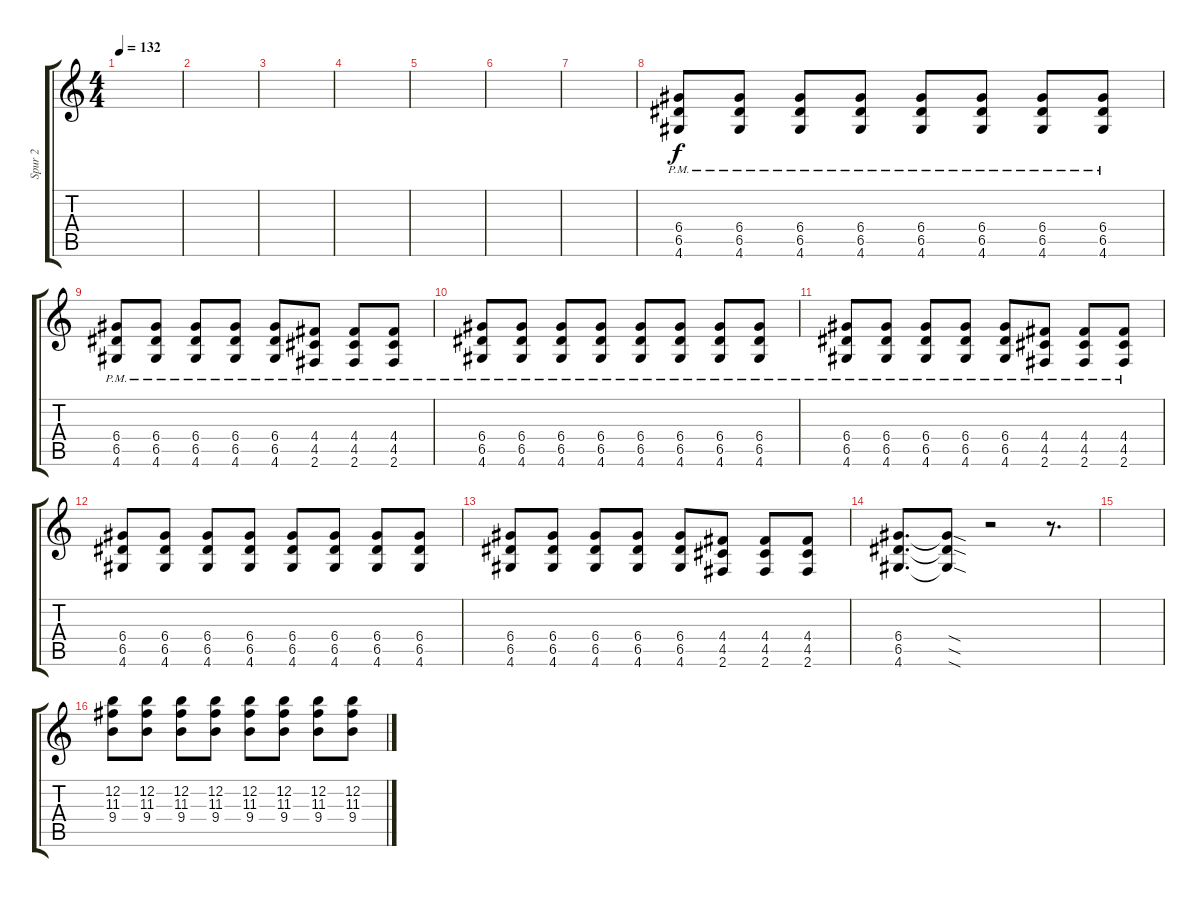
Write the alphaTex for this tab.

\track ("Spur 2" "Spur 2") {instrument overdrivenguitar}
\staff {score tabs}
\tuning (E4 B3 G3 D3 A2 E2) {hide}
\ts (4 4)
\tempo 132
\clef g2
\ks c
|
|
|
|
|
|
|
(6.4{pm} 6.5{pm} 4.6{pm}).8 (6.4{pm} 6.5{pm} 4.6{pm}).8 (6.4{pm} 6.5{pm} 4.6{pm}).8 (6.4{pm} 6.5{pm} 4.6{pm}).8 (6.4{pm} 6.5{pm} 4.6{pm}).8 (6.4{pm} 6.5{pm} 4.6{pm}).8 (6.4{pm} 6.5{pm} 4.6{pm}).8 (6.4{pm} 6.5{pm} 4.6{pm}).8 |
(6.4{pm} 6.5{pm} 4.6{pm}).8 (6.4{pm} 6.5{pm} 4.6{pm}).8 (6.4{pm} 6.5{pm} 4.6{pm}).8 (6.4{pm} 6.5{pm} 4.6{pm}).8 (6.4{pm} 6.5{pm} 4.6{pm}).8 (4.4{pm} 4.5{pm} 2.6{pm}).8 (4.4{pm} 4.5{pm} 2.6{pm}).8 (4.4{pm} 4.5{pm} 2.6{pm}).8 |
(6.4{pm} 6.5{pm} 4.6{pm}).8 (6.4{pm} 6.5{pm} 4.6{pm}).8 (6.4{pm} 6.5{pm} 4.6{pm}).8 (6.4{pm} 6.5{pm} 4.6{pm}).8 (6.4{pm} 6.5{pm} 4.6{pm}).8 (6.4{pm} 6.5{pm} 4.6{pm}).8 (6.4{pm} 6.5{pm} 4.6{pm}).8 (6.4{pm} 6.5{pm} 4.6{pm}).8 |
(6.4{pm} 6.5{pm} 4.6{pm}).8 (6.4{pm} 6.5{pm} 4.6{pm}).8 (6.4{pm} 6.5{pm} 4.6{pm}).8 (6.4{pm} 6.5{pm} 4.6{pm}).8 (6.4{pm} 6.5{pm} 4.6{pm}).8 (4.4{pm} 4.5{pm} 2.6{pm}).8 (4.4{pm} 4.5{pm} 2.6{pm}).8 (4.4{pm} 4.5{pm} 2.6{pm}).8 |
(6.4 6.5 4.6).8 (6.4 6.5 4.6).8 (6.4 6.5 4.6).8 (6.4 6.5 4.6).8 (6.4 6.5 4.6).8 (6.4 6.5 4.6).8 (6.4 6.5 4.6).8 (6.4 6.5 4.6).8 |
(6.4 6.5 4.6).8 (6.4 6.5 4.6).8 (6.4 6.5 4.6).8 (6.4 6.5 4.6).8 (6.4 6.5 4.6).8 (4.4 4.5 2.6).8 (4.4 4.5 2.6).8 (4.4 4.5 2.6).8 |
(6.4 6.5 4.6).8{d} (6.4{sod t} 6.5{sod t} 4.6{sod t}).8 r.2 r.8{d} |
|
(12.2 11.3 9.4).8 (12.2 11.3 9.4).8 (12.2 11.3 9.4).8 (12.2 11.3 9.4).8 (12.2 11.3 9.4).8 (12.2 11.3 9.4).8 (12.2 11.3 9.4).8 (12.2 11.3 9.4).8
